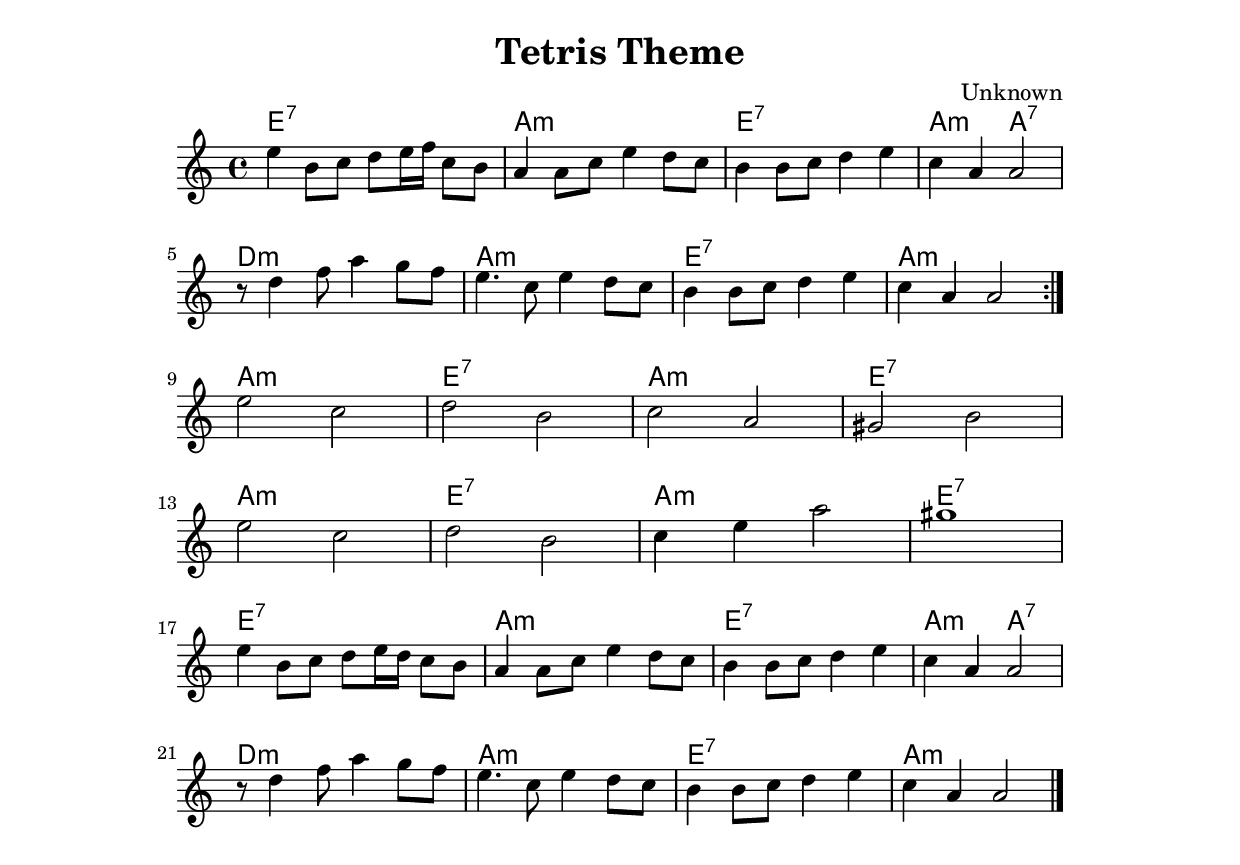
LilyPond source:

\header {
 title = "Tetris Theme" 
 subtitle = "" 
 composer = "Unknown" 
}

\paper {
line-width = 15\cm
indent = 0\cm
}
% Macro to print single slash
rs = {
  \once \override Rest #'stencil = #ly:percent-repeat-item-interface::beat-slash
  \once \override Rest #'thickness = #0.48
  \once \override Rest #'slope = #1.7
  r4
}

% Function to print a specified number of slashes
comp = #(define-music-function (parser location count) ( integer?)
  #{
    \override Rest #'stencil = #ly:percent-repeat-item-interface::beat-slash
    \override Rest #'thickness = #0.48
    \override Rest #'slope = #1.7
    \repeat unfold $count { r4 }
    \revert Rest #'stencil
  #}
)



melody = \relative c' {
	\clef treble
	\key c \major
	\time 4/4
\repeat volta 2 {  
	% Melody here
	\autoBeamOn
        e' b8 c d e16 f c8 b |
	a4 a8 c e4 d8 c |
	b4 b8 c d4 e |
	c4 a a2 |
	\break
	r8 d4 f8 a4 g8 f |
	e4. c8 e4 d8 c |
	b4 b8 c d4 e |
	c a a2 |
}


	\break
	e'2 c |
	d b |
	c a |
	gis b |
	\break
	e c |
	d b |
	c4 e a2 |
	gis1
	\break
	e4 b8 c d  e16 d c8 b |
	a4 a8 c e4  d8 c |
	b4 b8 c d4 e |
	c4 a a2 |
	\break
	r8 d4 f8 a4 g8 f |
	e4. c8 e4 d8 c |
	b4 b8 c d4 e |
	c4 a a2 \bar "|."|
	\break
	
	
}

text = \lyricmode {
 % Lyrics here
}

harmonies = \chordmode {
 % Chord changes here
e1:7 a:m e:7 a2:m a:7
d1:m a:m e:7 a:m
a:m e:7 a:m e:7
a:m e:7 a:m e:7
e:7 a:m e:7 a2:m a:7
d1:m a:m e:7 a:m
}
\score {
 <<
 \new ChordNames {
 \set chordChanges = ##t
 \harmonies
 }
 \new Voice = "one" { \autoBeamOn \melody }
 \new Lyrics \lyricsto "one" \text
 >>
	\layout {
		\context {
			\Score
			\override NonMusicalPaperColumn #'line-break-permission = ##f
			\override NonMusicalPaperColumn #'page-break-permission = ##f
		}

	}
 \midi { }
}